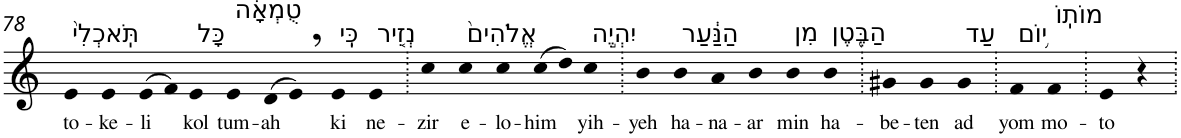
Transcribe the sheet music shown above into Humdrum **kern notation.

**kern	**text
*part1	*part1
*staff1	*staff1
*I"Piano	*
*I'Pno	*
!!LO:PB:g=z
*clefG2	*
*k[]	*
=78	=78
!LO:TX:a:t=תֹּֽאכְלִי֙	!
!	!LO:LY:b
4e	to-
!	!LO:LY:b
4e	-ke-
!	!LO:LY:b
(>8e	-li
8f)	.
!LO:TX:a:t=כָּל	!
!	!LO:LY:b
4e	kol
!LO:TX:a:t=טֻמְאָ֔ה	!
!	!LO:LY:b
4e	tum-
!	!LO:LY:b
(>8d	-ah
8e,)	.
!LO:TX:a:t=כִּֽי	!
!	!LO:LY:b
4e	ki
!LO:TX:a:t=נְזִ֤יר	!
!	!LO:LY:b
4e	ne-
=79.	=79.
!	!LO:LY:b
4cc	-zir
!LO:TX:a:t=אֱלֹהִים֙	!
!	!LO:LY:b
4cc	e-
!	!LO:LY:b
4cc	-lo-
!	!LO:LY:b
(>8cc	-him
8dd)	.
!LO:TX:a:t=יִהְיֶ֣ה	!
!	!LO:LY:b
4cc	yih-
=80.	=80.
!	!LO:LY:b
4b	-yeh
!LO:TX:a:t=הַנַּ֔עַר	!
!	!LO:LY:b
4b	ha-
!	!LO:LY:b
4a	-na-
!	!LO:LY:b
4b	-ar
!LO:TX:a:t=מִן	!
!	!LO:LY:b
4b	min
!LO:TX:a:t=הַבֶּ֖טֶן	!
!	!LO:LY:b
4b	ha-
=81.	=81.
!	!LO:LY:b
4g#X	-be-
!	!LO:LY:b
4g#	-ten
!LO:TX:a:t=עַד	!
!	!LO:LY:b
4g#	ad
=82.	=82.
!LO:TX:a:t=י֥וֹם	!
!	!LO:LY:b
4f	yom
!LO:TX:a:t=מוֹתֽוֹ	!
!	!LO:LY:b
4f	mo-
=83.	=83.
!	!LO:LY:b
4e	-to
4r	.
=.	=.
*-	*-
